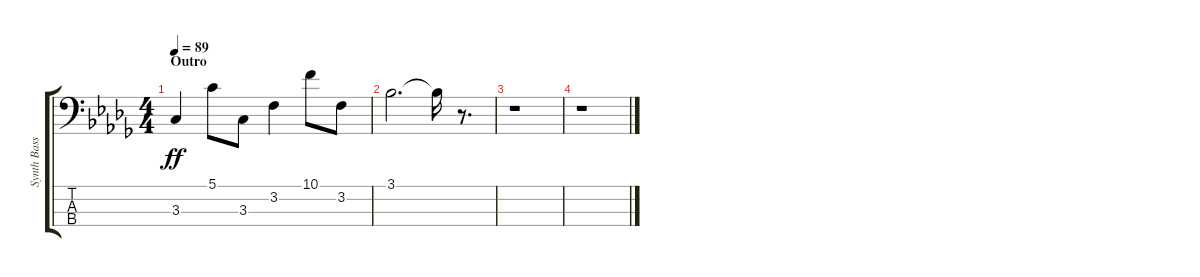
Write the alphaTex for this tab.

\track ("Synth Bass" "Synth Bass") {instrument synthbass2}
\staff {score tabs}
\tuning (G2 D2 A1 E1) {hide}
\ts (4 4)
\section ("" "Outro")
\tempo 89
\clef f4
\ks bbminor
3.3.4{dy ff} 5.1.8 3.3.8 3.2.4 10.1.8 3.2.8 |
3.1.2{d} 3.1{t}.16 r.8{d} |
r.1 |
r.1
